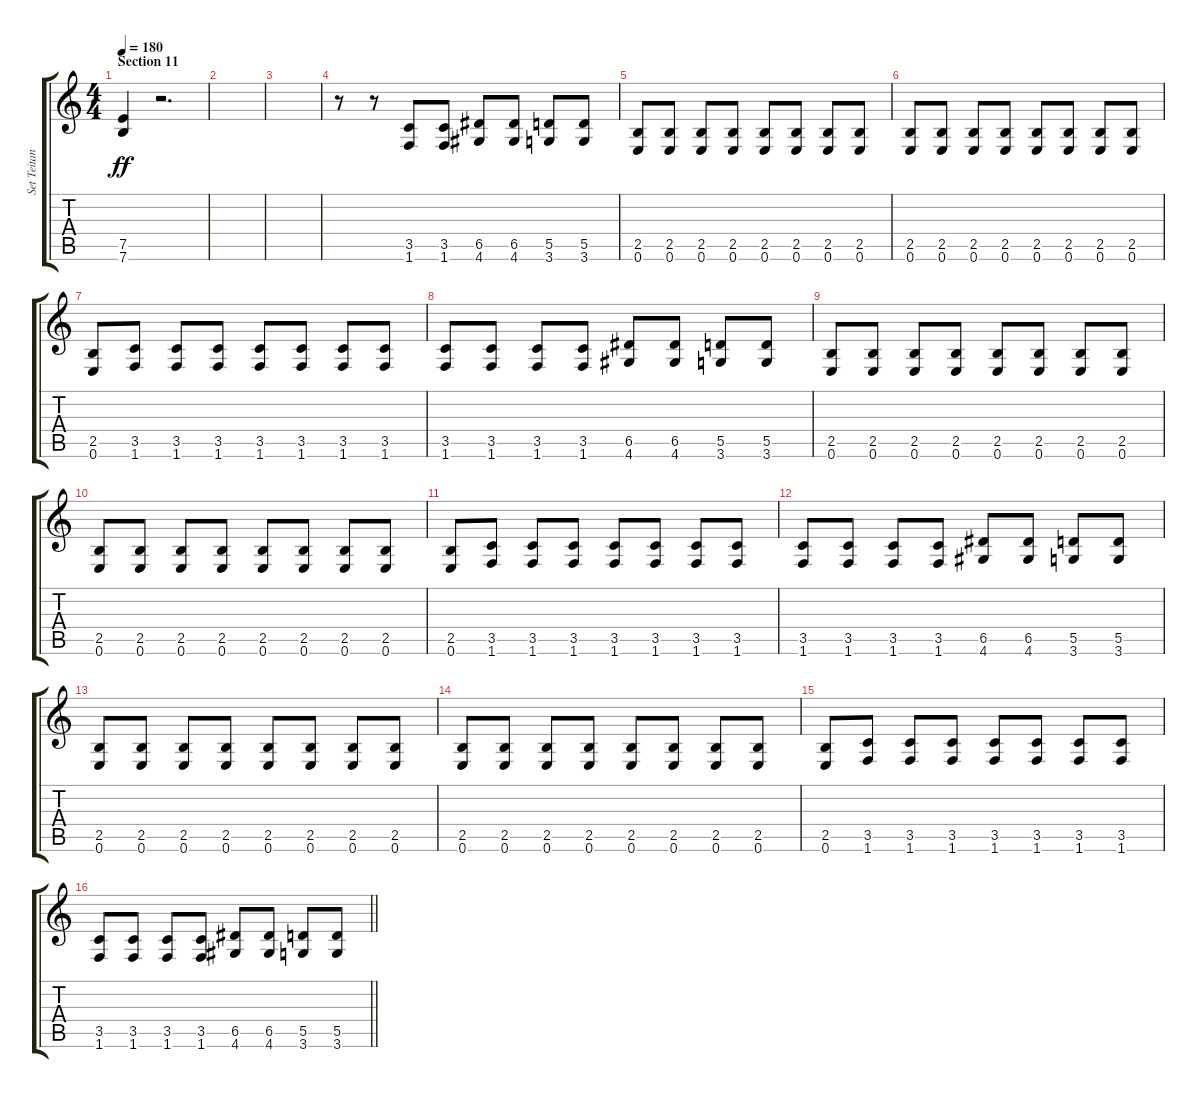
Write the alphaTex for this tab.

\track ("Set Teitan" "Set Teitan") {instrument distortionguitar}
\staff {score tabs}
\tuning (E4 B3 G3 D3 A2 E2) {hide}
\ts (4 4)
\section ("" "Section 11")
\tempo 180
\clef g2
\ks c
(7.5 7.6).4{dy ff} r.2{d} |
|
|
r.8 r.8 (3.5 1.6).8 (3.5 1.6).8 (6.5 4.6).8 (6.5 4.6).8 (5.5 3.6).8 (5.5 3.6).8 |
(2.5 0.6).8 (2.5 0.6).8 (2.5 0.6).8 (2.5 0.6).8 (2.5 0.6).8 (2.5 0.6).8 (2.5 0.6).8 (2.5 0.6).8 |
(2.5 0.6).8 (2.5 0.6).8 (2.5 0.6).8 (2.5 0.6).8 (2.5 0.6).8 (2.5 0.6).8 (2.5 0.6).8 (2.5 0.6).8 |
(2.5 0.6).8 (3.5 1.6).8 (3.5 1.6).8 (3.5 1.6).8 (3.5 1.6).8 (3.5 1.6).8 (3.5 1.6).8 (3.5 1.6).8 |
(3.5 1.6).8 (3.5 1.6).8 (3.5 1.6).8 (3.5 1.6).8 (6.5 4.6).8 (6.5 4.6).8 (5.5 3.6).8 (5.5 3.6).8 |
(2.5 0.6).8 (2.5 0.6).8 (2.5 0.6).8 (2.5 0.6).8 (2.5 0.6).8 (2.5 0.6).8 (2.5 0.6).8 (2.5 0.6).8 |
(2.5 0.6).8 (2.5 0.6).8 (2.5 0.6).8 (2.5 0.6).8 (2.5 0.6).8 (2.5 0.6).8 (2.5 0.6).8 (2.5 0.6).8 |
(2.5 0.6).8 (3.5 1.6).8 (3.5 1.6).8 (3.5 1.6).8 (3.5 1.6).8 (3.5 1.6).8 (3.5 1.6).8 (3.5 1.6).8 |
(3.5 1.6).8 (3.5 1.6).8 (3.5 1.6).8 (3.5 1.6).8 (6.5 4.6).8 (6.5 4.6).8 (5.5 3.6).8 (5.5 3.6).8 |
(2.5 0.6).8 (2.5 0.6).8 (2.5 0.6).8 (2.5 0.6).8 (2.5 0.6).8 (2.5 0.6).8 (2.5 0.6).8 (2.5 0.6).8 |
(2.5 0.6).8 (2.5 0.6).8 (2.5 0.6).8 (2.5 0.6).8 (2.5 0.6).8 (2.5 0.6).8 (2.5 0.6).8 (2.5 0.6).8 |
(2.5 0.6).8 (3.5 1.6).8 (3.5 1.6).8 (3.5 1.6).8 (3.5 1.6).8 (3.5 1.6).8 (3.5 1.6).8 (3.5 1.6).8 |
\barLineRight lightlight
(3.5 1.6).8 (3.5 1.6).8 (3.5 1.6).8 (3.5 1.6).8 (6.5 4.6).8 (6.5 4.6).8 (5.5 3.6).8 (5.5 3.6).8
